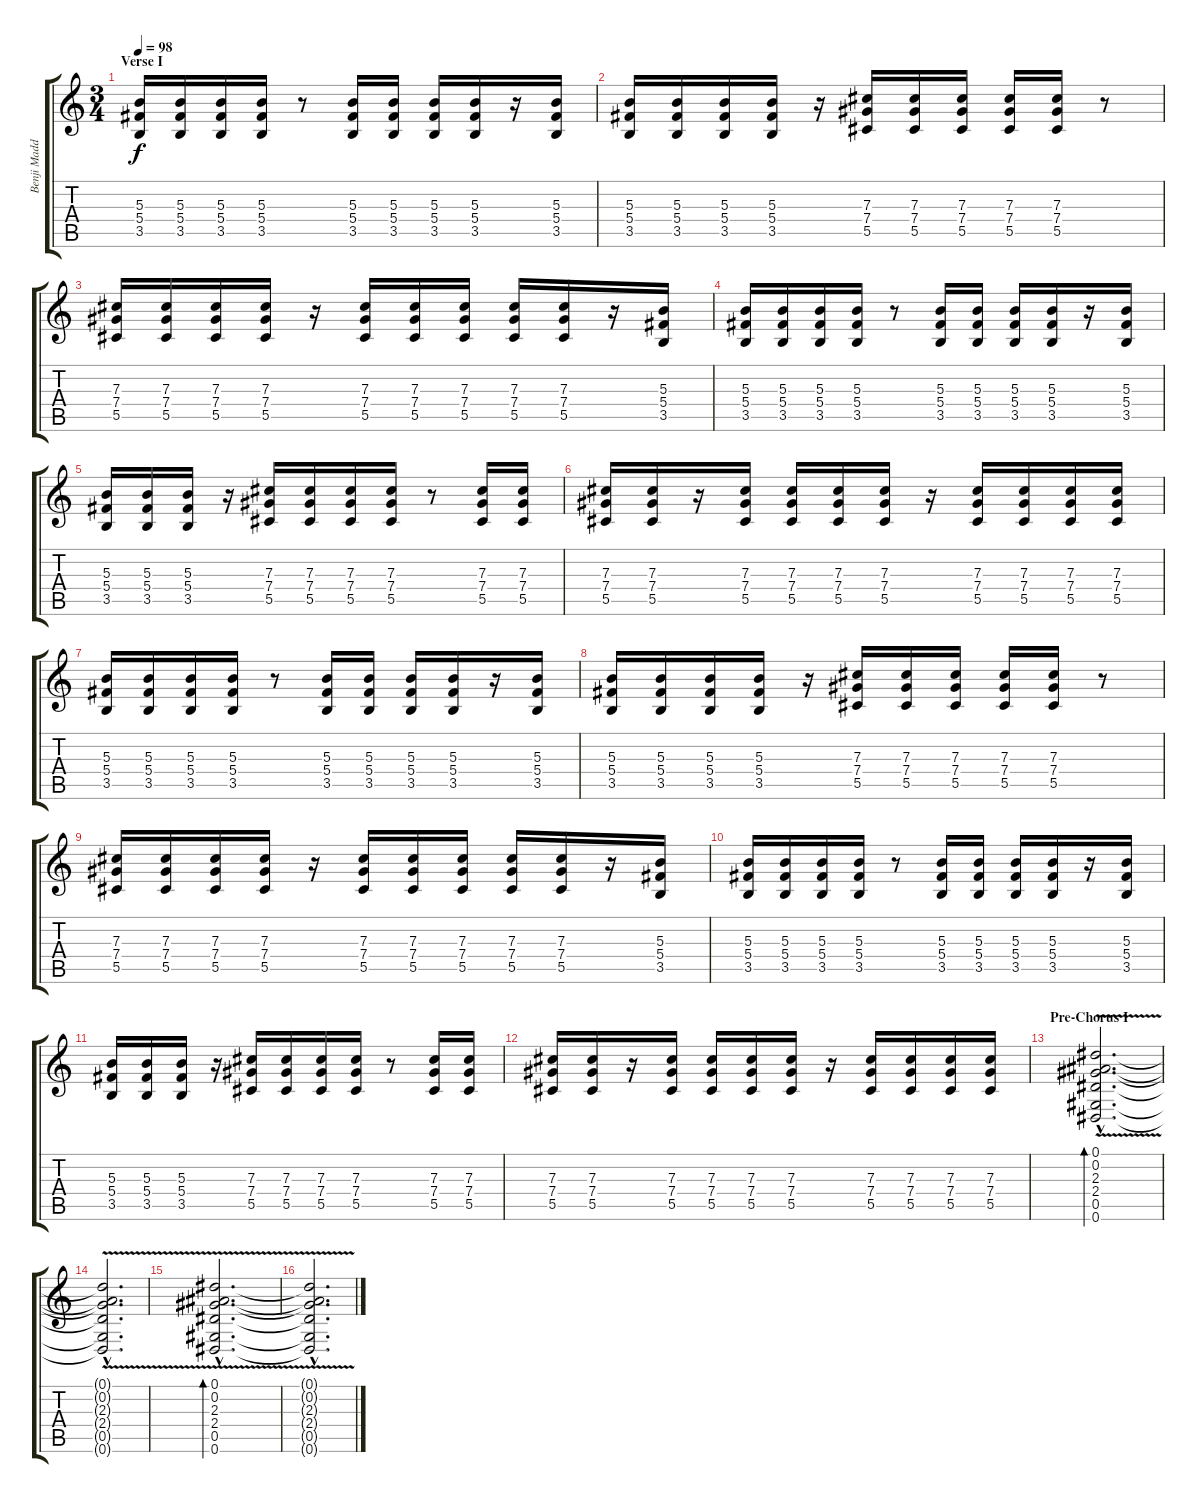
\track ("Benji Madden : Rhythm" "Benji Madd") {instrument distortionguitar}
\staff {score tabs}
\tuning (Eb4 Bb3 Gb3 Db3 Ab2 Eb2) {hide}
\ts (3 4)
\section ("" "Verse I")
\tempo 98
\clef g2
\ks c
(5.3 5.4 3.5).16{dy f} (5.3 5.4 3.5).16 (5.3 5.4 3.5).16 (5.3 5.4 3.5).16 r.8 (5.3 5.4 3.5).16 (5.3 5.4 3.5).16 (5.3 5.4 3.5).16 (5.3 5.4 3.5).16 r.16 (5.3 5.4 3.5).16 |
(5.3 5.4 3.5).16 (5.3 5.4 3.5).16 (5.3 5.4 3.5).16 (5.3 5.4 3.5).16 r.16 (7.3 7.4 5.5).16 (7.3 7.4 5.5).16 (7.3 7.4 5.5).16 (7.3 7.4 5.5).16 (7.3 7.4 5.5).16 r.8 |
(7.3 7.4 5.5).16 (7.3 7.4 5.5).16 (7.3 7.4 5.5).16 (7.3 7.4 5.5).16 r.16 (7.3 7.4 5.5).16 (7.3 7.4 5.5).16 (7.3 7.4 5.5).16 (7.3 7.4 5.5).16 (7.3 7.4 5.5).16 r.16 (5.3 5.4 3.5).16 |
(5.3 5.4 3.5).16 (5.3 5.4 3.5).16 (5.3 5.4 3.5).16 (5.3 5.4 3.5).16 r.8 (5.3 5.4 3.5).16 (5.3 5.4 3.5).16 (5.3 5.4 3.5).16 (5.3 5.4 3.5).16 r.16 (5.3 5.4 3.5).16 |
(5.3 5.4 3.5).16 (5.3 5.4 3.5).16 (5.3 5.4 3.5).16 r.16 (7.3 7.4 5.5).16 (7.3 7.4 5.5).16 (7.3 7.4 5.5).16 (7.3 7.4 5.5).16 r.8 (7.3 7.4 5.5).16 (7.3 7.4 5.5).16 |
(7.3 7.4 5.5).16 (7.3 7.4 5.5).16 r.16 (7.3 7.4 5.5).16 (7.3 7.4 5.5).16 (7.3 7.4 5.5).16 (7.3 7.4 5.5).16 r.16 (7.3 7.4 5.5).16 (7.3 7.4 5.5).16 (7.3 7.4 5.5).16 (7.3 7.4 5.5).16 |
(5.3 5.4 3.5).16 (5.3 5.4 3.5).16 (5.3 5.4 3.5).16 (5.3 5.4 3.5).16 r.8 (5.3 5.4 3.5).16 (5.3 5.4 3.5).16 (5.3 5.4 3.5).16 (5.3 5.4 3.5).16 r.16 (5.3 5.4 3.5).16 |
(5.3 5.4 3.5).16 (5.3 5.4 3.5).16 (5.3 5.4 3.5).16 (5.3 5.4 3.5).16 r.16 (7.3 7.4 5.5).16 (7.3 7.4 5.5).16 (7.3 7.4 5.5).16 (7.3 7.4 5.5).16 (7.3 7.4 5.5).16 r.8 |
(7.3 7.4 5.5).16 (7.3 7.4 5.5).16 (7.3 7.4 5.5).16 (7.3 7.4 5.5).16 r.16 (7.3 7.4 5.5).16 (7.3 7.4 5.5).16 (7.3 7.4 5.5).16 (7.3 7.4 5.5).16 (7.3 7.4 5.5).16 r.16 (5.3 5.4 3.5).16 |
(5.3 5.4 3.5).16 (5.3 5.4 3.5).16 (5.3 5.4 3.5).16 (5.3 5.4 3.5).16 r.8 (5.3 5.4 3.5).16 (5.3 5.4 3.5).16 (5.3 5.4 3.5).16 (5.3 5.4 3.5).16 r.16 (5.3 5.4 3.5).16 |
(5.3 5.4 3.5).16 (5.3 5.4 3.5).16 (5.3 5.4 3.5).16 r.16 (7.3 7.4 5.5).16 (7.3 7.4 5.5).16 (7.3 7.4 5.5).16 (7.3 7.4 5.5).16 r.8 (7.3 7.4 5.5).16 (7.3 7.4 5.5).16 |
(7.3 7.4 5.5).16 (7.3 7.4 5.5).16 r.16 (7.3 7.4 5.5).16 (7.3 7.4 5.5).16 (7.3 7.4 5.5).16 (7.3 7.4 5.5).16 r.16 (7.3 7.4 5.5).16 (7.3 7.4 5.5).16 (7.3 7.4 5.5).16 (7.3 7.4 5.5).16 |
\section ("" "Pre-Chorus I")
(0.1{v hac} 0.2{v hac} 2.3{v hac} 2.4{v hac} 0.5{v hac} 0.6{v hac}).2{d bd 240 instrument electricguitarclean} |
(0.1{hac t} 0.2{hac t} 2.3{hac t} 2.4{hac t} 0.5{hac t} 0.6{hac t}).2{d} |
(0.1{v hac} 0.2{v hac} 2.3{v hac} 2.4{v hac} 0.5{v hac} 0.6{v hac}).2{d bd 240} |
(0.1{hac t} 0.2{hac t} 2.3{hac t} 2.4{hac t} 0.5{hac t} 0.6{hac t}).2{d}
